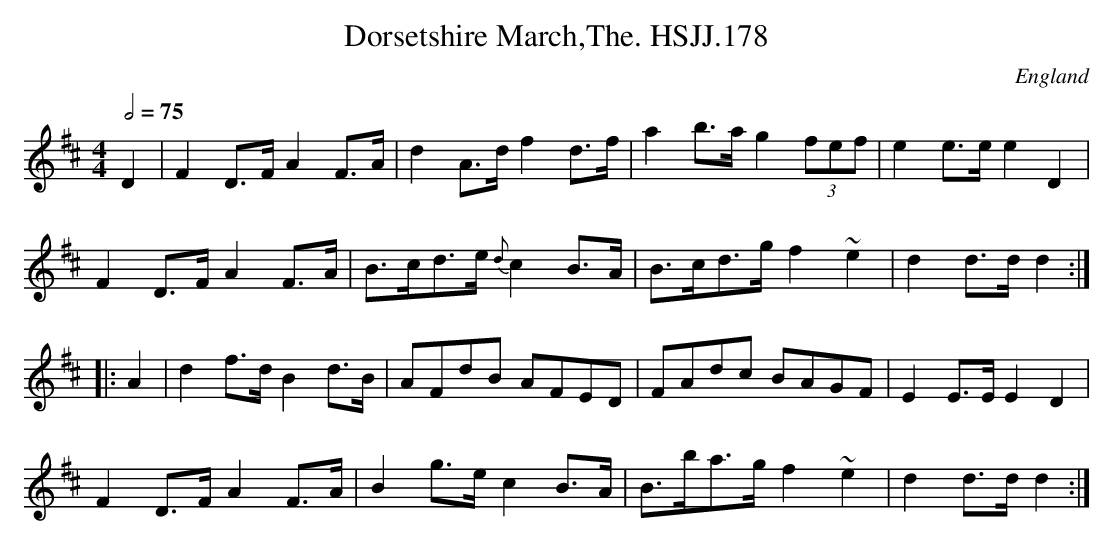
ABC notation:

X:1
T:Dorsetshire March,The. HSJJ.178
M:4/4
L:1/8
Q:1/2=75
O:England
K:D
D2|F2D>FA2F>A|d2A>df2d>f|a2b>ag2(3fef|e2e>ee2D2|
F2D>FA2F>A|B>cd>e {d}c2B>A|B>cd>gf2~e2|d2d>dd2:|
|:A2|d2f>dB2d>B|AFdB AFED|FAdc BAGF|E2E>EE2D2|
F2D>FA2F>A|B2g>ec2B>A|B>ba>gf2~e2|d2d>dd2:|
